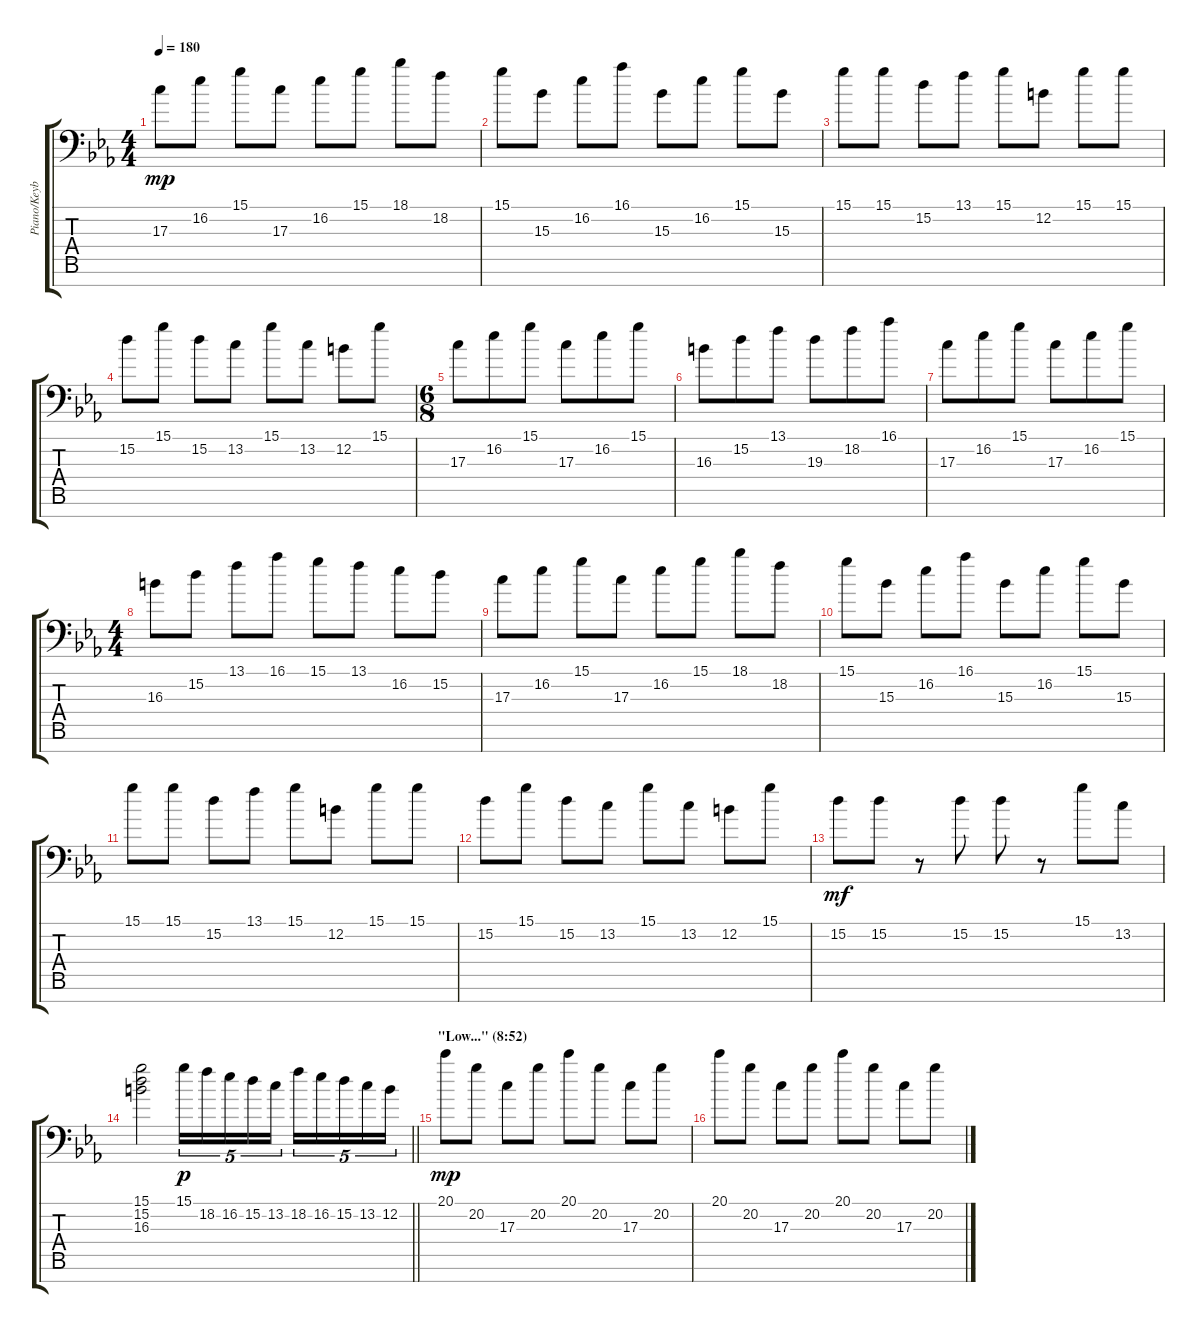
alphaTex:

\track ("Piano/Keyboard" "Piano/Keyb") {instrument acousticgrandpiano}
\staff {score tabs}
\tuning (E4 B3 G3 D3 A1 E1 B0) {hide}
\ts (4 4)
\tempo 180
\clef f4
\ks cminor
17.3.8{dy mp} 16.2.8 15.1.8 17.3.8 16.2.8 15.1.8 18.1.8 18.2.8 |
15.1.8 15.3.8 16.2.8 16.1.8 15.3.8 16.2.8 15.1.8 15.3.8 |
15.1.8 15.1.8 15.2.8 13.1.8 15.1.8 12.2.8 15.1.8 15.1.8 |
15.2.8 15.1.8 15.2.8 13.2.8 15.1.8 13.2.8 12.2.8 15.1.8 |
\ts (6 8)
17.3.8 16.2.8 15.1.8 17.3.8 16.2.8 15.1.8 |
16.3.8 15.2.8 13.1.8 19.3.8 18.2.8 16.1.8 |
17.3.8 16.2.8 15.1.8 17.3.8 16.2.8 15.1.8 |
\ts (4 4)
16.3.8 15.2.8 13.1.8 16.1.8 15.1.8 13.1.8 16.2.8 15.2.8 |
17.3.8 16.2.8 15.1.8 17.3.8 16.2.8 15.1.8 18.1.8 18.2.8 |
15.1.8 15.3.8 16.2.8 16.1.8 15.3.8 16.2.8 15.1.8 15.3.8 |
15.1.8 15.1.8 15.2.8 13.1.8 15.1.8 12.2.8 15.1.8 15.1.8 |
15.2.8 15.1.8 15.2.8 13.2.8 15.1.8 13.2.8 12.2.8 15.1.8 |
15.2.8{dy mf} 15.2.8 r.8 15.2.8 15.2.8 r.8 15.1.8 13.2.8 |
\barLineRight lightlight
(15.1 15.2 16.3).2 15.1.16{tu (5 4) dy p} 18.2.16{tu (5 4)} 16.2.16{tu (5 4)} 15.2.16{tu (5 4)} 13.2.16{tu (5 4)} 18.2.16{tu (5 4)} 16.2.16{tu (5 4)} 15.2.16{tu (5 4)} 13.2.16{tu (5 4)} 12.2.16{tu (5 4)} |
\section ("" "\"Low...\" (8:52)")
20.1.8{dy mp balance 12 instrument acousticgrandpiano} 20.2.8 17.3.8 20.2.8 20.1.8 20.2.8 17.3.8 20.2.8 |
20.1.8 20.2.8 17.3.8 20.2.8 20.1.8 20.2.8 17.3.8 20.2.8
